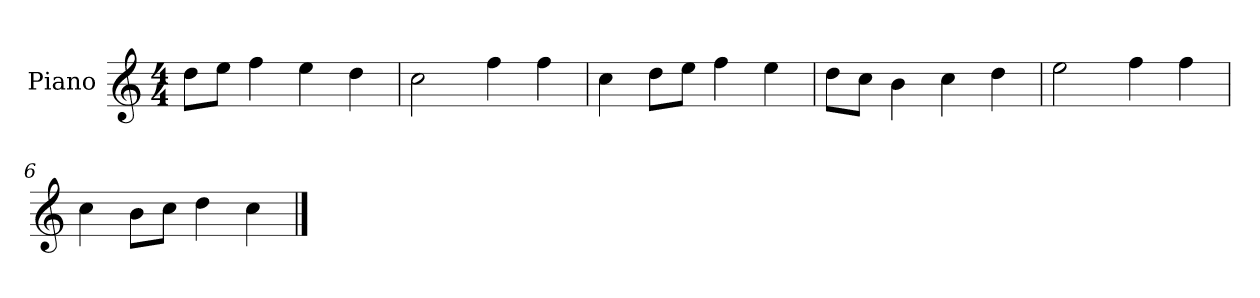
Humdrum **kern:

**kern
*part1
*staff1
*I"Piano
*I'P-no
*clefG2
*k[]
*M4/4
*MM90
=1
8dd\L
8ee\J
4ff\
4ee\
4dd\
=2
2cc\
4ff\
4ff\
=3
4cc\
8dd\L
8ee\J
4ff\
4ee\
=4
8dd\L
8cc\J
4b\
4cc\
4dd\
=5
2ee\
4ff\
4ff\
=6
4cc\
8b\L
8cc\J
4dd\
4cc\
==
*-
